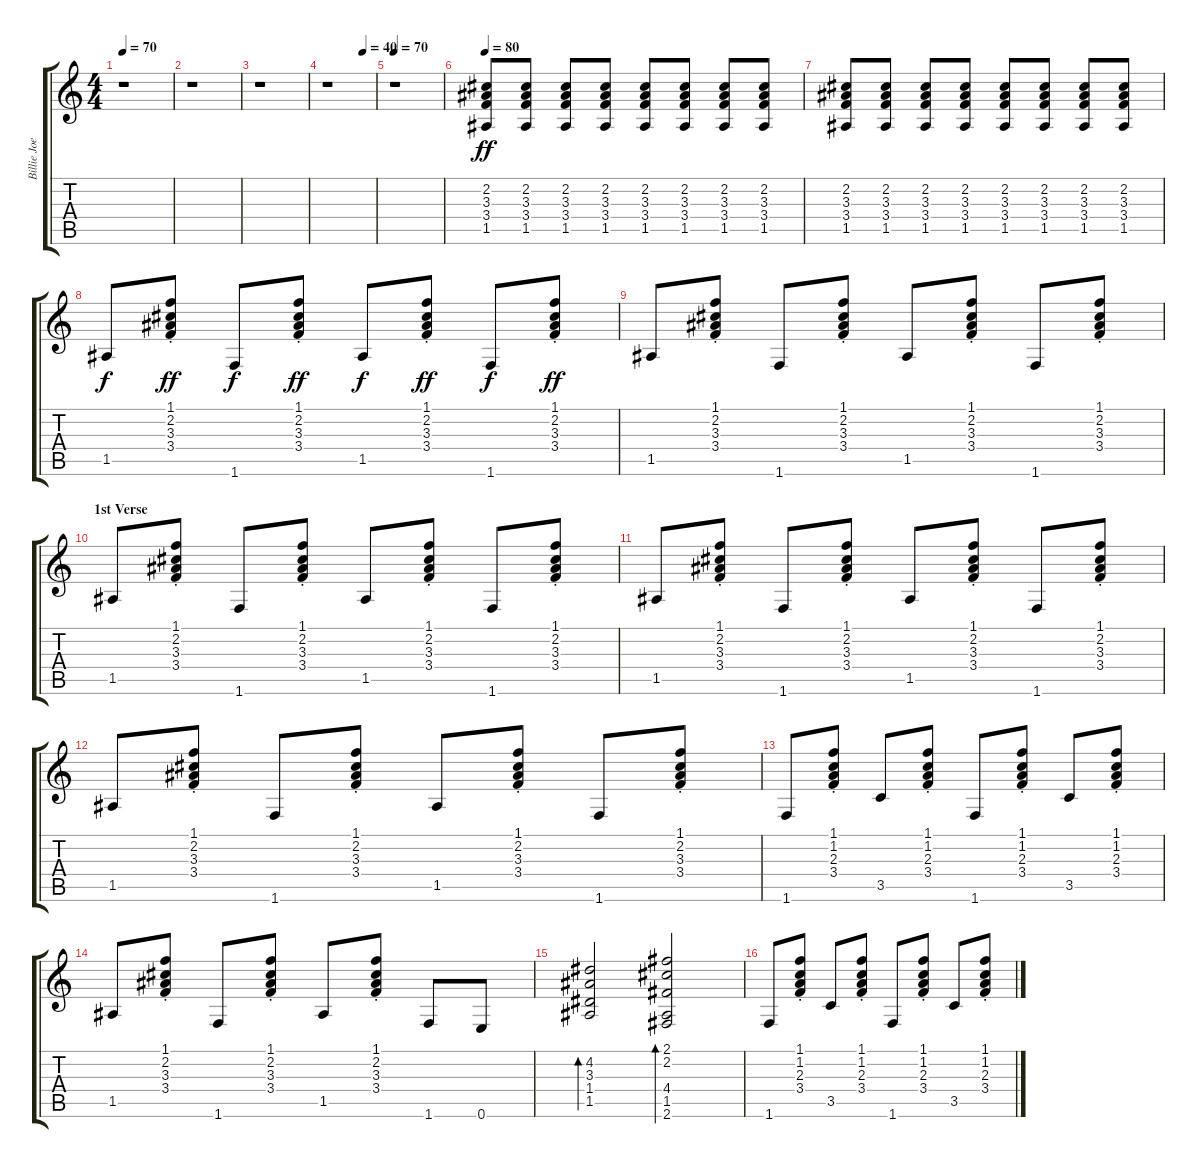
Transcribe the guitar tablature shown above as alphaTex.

\track ("Billie Joe Armstrong (Acoustic Guitar)" "Billie Joe") {instrument acousticguitarsteel}
\staff {score tabs}
\tuning (E4 B3 G3 D3 A2 E2) {hide}
\ts (4 4)
\tempo 70
\clef g2
\ks c
r.1{dy ff instrument acousticguitarsteel} |
r.1 |
r.1 |
\tempo (40 0.75)
r.1 |
\tempo 70
r.1 |
\tempo 80
(2.2 3.3 3.4 1.5).8 (2.2 3.3 3.4 1.5).8 (2.2 3.3 3.4 1.5).8 (2.2 3.3 3.4 1.5).8 (2.2 3.3 3.4 1.5).8 (2.2 3.3 3.4 1.5).8 (2.2 3.3 3.4 1.5).8 (2.2 3.3 3.4 1.5).8 |
(2.2 3.3 3.4 1.5).8 (2.2 3.3 3.4 1.5).8 (2.2 3.3 3.4 1.5).8 (2.2 3.3 3.4 1.5).8 (2.2 3.3 3.4 1.5).8 (2.2 3.3 3.4 1.5).8 (2.2 3.3 3.4 1.5).8 (2.2 3.3 3.4 1.5).8 |
1.5.8{dy f} (1.1{st} 2.2{st} 3.3{st} 3.4{st}).8{dy ff} 1.6.8{dy f} (1.1{st} 2.2{st} 3.3{st} 3.4{st}).8{dy ff} 1.5.8{dy f} (1.1{st} 2.2{st} 3.3{st} 3.4{st}).8{dy ff} 1.6.8{dy f} (1.1{st} 2.2{st} 3.3{st} 3.4{st}).8{dy ff} |
1.5.8 (1.1{st} 2.2{st} 3.3{st} 3.4{st}).8 1.6.8 (1.1{st} 2.2{st} 3.3{st} 3.4{st}).8 1.5.8 (1.1{st} 2.2{st} 3.3{st} 3.4{st}).8 1.6.8 (1.1{st} 2.2{st} 3.3{st} 3.4{st}).8 |
\section ("" "1st Verse")
1.5.8 (1.1{st} 2.2{st} 3.3{st} 3.4{st}).8 1.6.8 (1.1{st} 2.2{st} 3.3{st} 3.4{st}).8 1.5.8 (1.1{st} 2.2{st} 3.3{st} 3.4{st}).8 1.6.8 (1.1{st} 2.2{st} 3.3{st} 3.4{st}).8 |
1.5.8 (1.1{st} 2.2{st} 3.3{st} 3.4{st}).8 1.6.8 (1.1{st} 2.2{st} 3.3{st} 3.4{st}).8 1.5.8 (1.1{st} 2.2{st} 3.3{st} 3.4{st}).8 1.6.8 (1.1{st} 2.2{st} 3.3{st} 3.4{st}).8 |
1.5.8 (1.1{st} 2.2{st} 3.3{st} 3.4{st}).8 1.6.8 (1.1{st} 2.2{st} 3.3{st} 3.4{st}).8 1.5.8 (1.1{st} 2.2{st} 3.3{st} 3.4{st}).8 1.6.8 (1.1{st} 2.2{st} 3.3{st} 3.4{st}).8 |
1.6.8 (1.1{st} 1.2{st} 2.3 3.4{st}).8 3.5.8 (1.1{st} 1.2{st} 2.3{st} 3.4{st}).8 1.6.8 (1.1{st} 1.2{st} 2.3{st} 3.4{st}).8 3.5.8 (1.1{st} 1.2{st} 2.3{st} 3.4{st}).8 |
1.5.8 (1.1{st} 2.2{st} 3.3{st} 3.4{st}).8 1.6.8 (1.1{st} 2.2{st} 3.3{st} 3.4{st}).8 1.5.8 (1.1{st} 2.2{st} 3.3{st} 3.4{st}).8 1.6.8 0.6.8 |
(4.2 3.3 1.4 1.5).2{bd 240} (2.1 2.2 4.4 1.5 2.6).2{bd 240} |
1.6.8 (1.1{st} 1.2{st} 2.3 3.4{st}).8 3.5.8 (1.1{st} 1.2{st} 2.3{st} 3.4{st}).8 1.6.8 (1.1{st} 1.2{st} 2.3{st} 3.4{st}).8 3.5.8 (1.1{st} 1.2{st} 2.3{st} 3.4{st}).8
